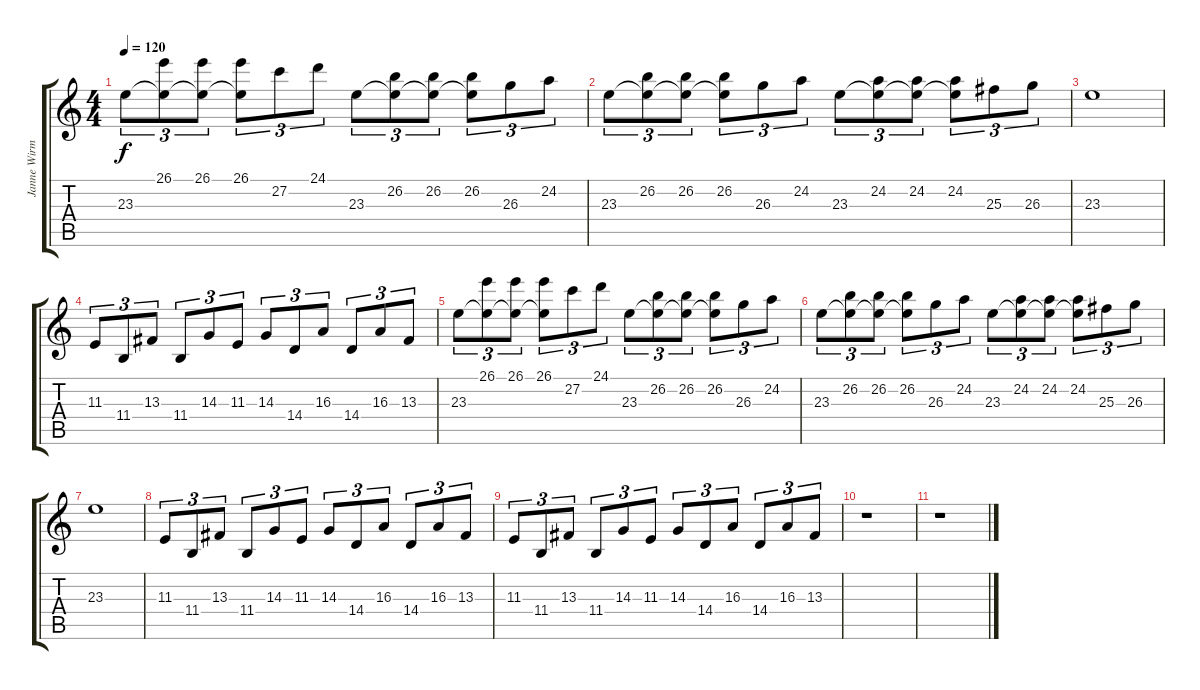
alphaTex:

\track ("Janne Wirman [Rythm / Solo Keyboard]" "Janne Wirm") {instrument stringensemble1}
\staff {score tabs}
\tuning (D4 A3 F3 C3 G2 C2) {hide}
\ts (4 4)
\tempo 120
\clef g2
\ks c
23.3.8{tu (3 2) dy f} (26.1 23.3{t}).8{tu (3 2)} (26.1 23.3{t}).8{tu (3 2)} (26.1 23.3{t}).8{tu (3 2)} 27.2.8{tu (3 2)} 24.1.8{tu (3 2)} 23.3.8{tu (3 2)} (26.2 23.3{t}).8{tu (3 2)} (26.2 23.3{t}).8{tu (3 2)} (26.2 23.3{t}).8{tu (3 2)} 26.3.8{tu (3 2)} 24.2.8{tu (3 2)} |
23.3.8{tu (3 2)} (26.2 23.3{t}).8{tu (3 2)} (26.2 23.3{t}).8{tu (3 2)} (26.2 23.3{t}).8{tu (3 2)} 26.3.8{tu (3 2)} 24.2.8{tu (3 2)} 23.3.8{tu (3 2)} (24.2 23.3{t}).8{tu (3 2)} (24.2 23.3{t}).8{tu (3 2)} (24.2 23.3{t}).8{tu (3 2)} 25.3.8{tu (3 2)} 26.3.8{tu (3 2)} |
23.3.1 |
11.3.8{tu (3 2)} 11.4.8{tu (3 2)} 13.3.8{tu (3 2)} 11.4.8{tu (3 2)} 14.3.8{tu (3 2)} 11.3.8{tu (3 2)} 14.3.8{tu (3 2)} 14.4.8{tu (3 2)} 16.3.8{tu (3 2)} 14.4.8{tu (3 2)} 16.3.8{tu (3 2)} 13.3.8{tu (3 2)} |
23.3.8{tu (3 2)} (26.1 23.3{t}).8{tu (3 2)} (26.1 23.3{t}).8{tu (3 2)} (26.1 23.3{t}).8{tu (3 2)} 27.2.8{tu (3 2)} 24.1.8{tu (3 2)} 23.3.8{tu (3 2)} (26.2 23.3{t}).8{tu (3 2)} (26.2 23.3{t}).8{tu (3 2)} (26.2 23.3{t}).8{tu (3 2)} 26.3.8{tu (3 2)} 24.2.8{tu (3 2)} |
23.3.8{tu (3 2)} (26.2 23.3{t}).8{tu (3 2)} (26.2 23.3{t}).8{tu (3 2)} (26.2 23.3{t}).8{tu (3 2)} 26.3.8{tu (3 2)} 24.2.8{tu (3 2)} 23.3.8{tu (3 2)} (24.2 23.3{t}).8{tu (3 2)} (24.2 23.3{t}).8{tu (3 2)} (24.2 23.3{t}).8{tu (3 2)} 25.3.8{tu (3 2)} 26.3.8{tu (3 2)} |
23.3.1 |
11.3.8{tu (3 2)} 11.4.8{tu (3 2)} 13.3.8{tu (3 2)} 11.4.8{tu (3 2)} 14.3.8{tu (3 2)} 11.3.8{tu (3 2)} 14.3.8{tu (3 2)} 14.4.8{tu (3 2)} 16.3.8{tu (3 2)} 14.4.8{tu (3 2)} 16.3.8{tu (3 2)} 13.3.8{tu (3 2)} |
11.3.8{tu (3 2)} 11.4.8{tu (3 2)} 13.3.8{tu (3 2)} 11.4.8{tu (3 2)} 14.3.8{tu (3 2)} 11.3.8{tu (3 2)} 14.3.8{tu (3 2)} 14.4.8{tu (3 2)} 16.3.8{tu (3 2)} 14.4.8{tu (3 2)} 16.3.8{tu (3 2)} 13.3.8{tu (3 2)} |
r.1 |
r.1
